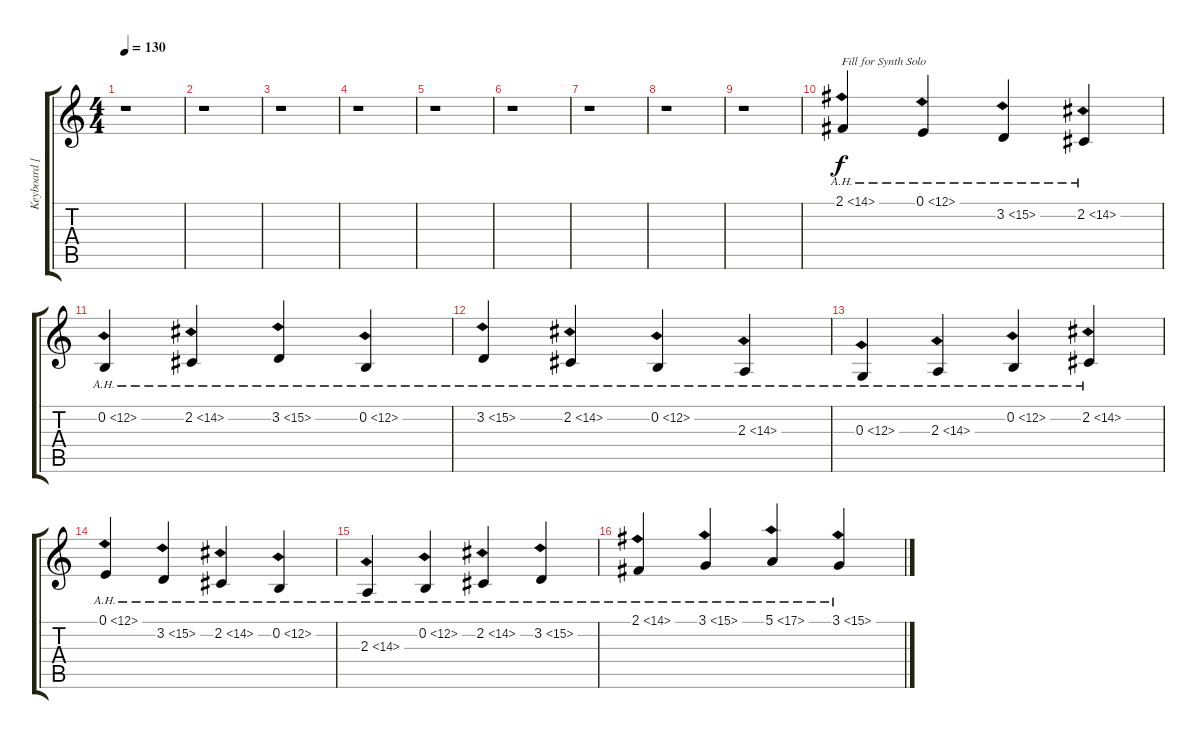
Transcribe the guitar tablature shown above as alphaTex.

\track ("Keyboard [Harp/Fill]" "Keyboard [") {instrument orchestralharp}
\staff {score tabs}
\tuning (E4 B3 G3 D3 A2 E2) {hide}
\ts (4 4)
\tempo 130
\clef g2
\ks c
r.1{dy f} |
r.1 |
r.1 |
r.1 |
r.1 |
r.1 |
r.1 |
r.1 |
r.1 |
2.1{ah 12}.4{txt "Fill for Synth Solo" instrument stringensemble1} 0.1{ah 12}.4 3.2{ah 12}.4 2.2{ah 12}.4 |
0.2{ah 12}.4 2.2{ah 12}.4 3.2{ah 12}.4 0.2{ah 12}.4 |
3.2{ah 12}.4 2.2{ah 12}.4 0.2{ah 12}.4 2.3{ah 12}.4 |
0.3{ah 12}.4 2.3{ah 12}.4 0.2{ah 12}.4 2.2{ah 12}.4 |
0.1{ah 12}.4 3.2{ah 12}.4 2.2{ah 12}.4 0.2{ah 12}.4 |
2.3{ah 12}.4 0.2{ah 12}.4 2.2{ah 12}.4 3.2{ah 12}.4 |
2.1{ah 12}.4 3.1{ah 12}.4 5.1{ah 12}.4 3.1{ah 12}.4
